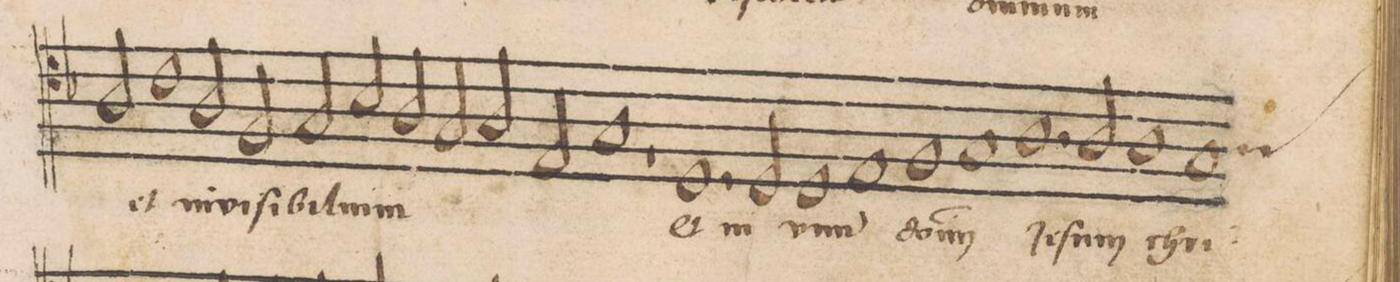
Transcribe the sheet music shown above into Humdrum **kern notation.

**kern	**text
*I"TENOR	*
*clefC4	*
*k[b-]	*
*met(C|)	*
*M2/1	*
2A/	et
=16-	=16-
1c\	in-
2A/	-vi-
2F/	-ſi-
=17-	=17-
2G/	-bi-
2B-/	-li-
2A/	-um
2G/	.
=18-	=18-
2A/	.
2E/	.
1G/	.
=19-	=19-
1r	.
1.D/	et
=20-	=20-
2D/	in
1D/	v-
=21-	=21-
1E/	-nu(m)
1F/	do-
=22-	=22-
1G/	-mi-
1.A\	-(num)
=23-	=23-
2A/	Je-
1A\	-ſum
=24-	=24-
*custos:A	*
1G/	Chri-
*-	*-
